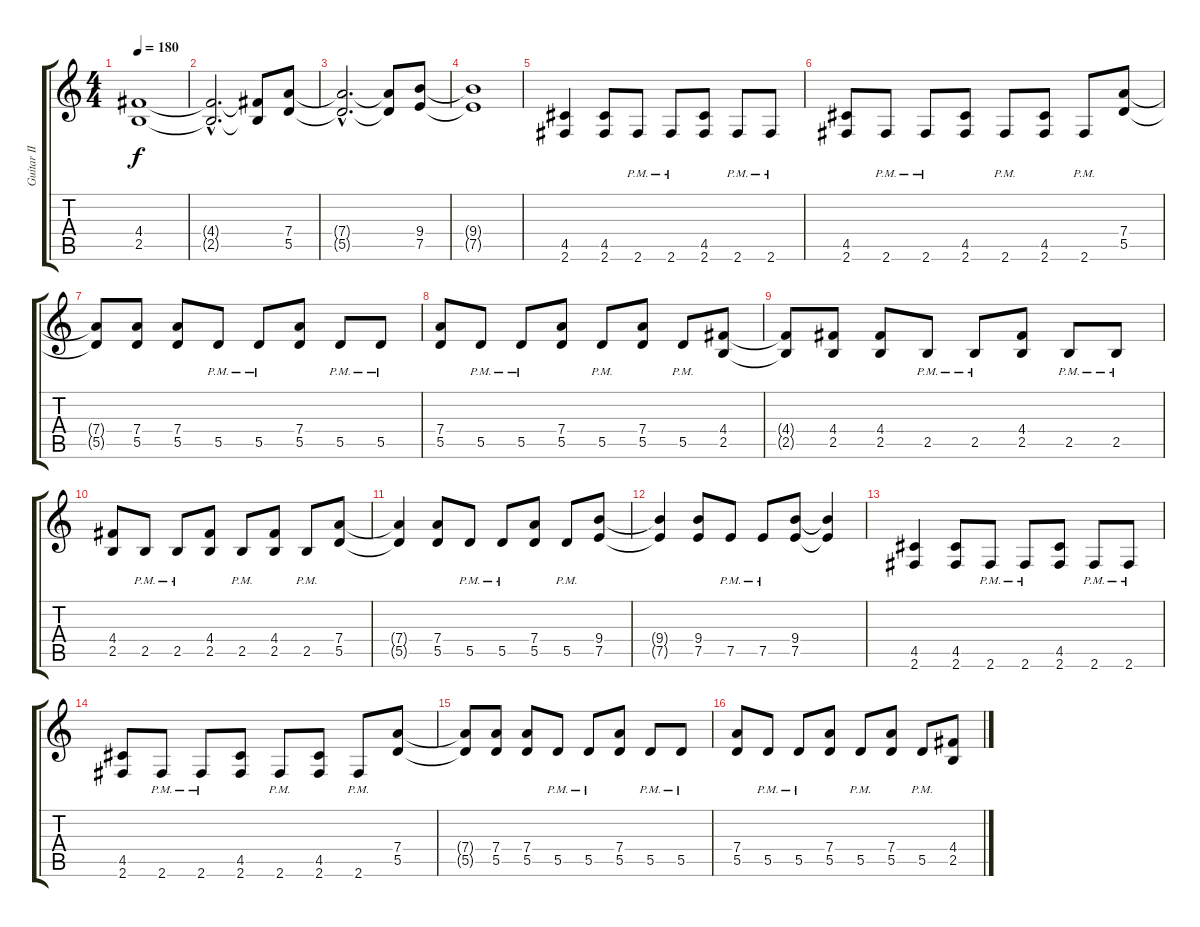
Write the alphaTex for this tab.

\track ("Guitar II" "Guitar II") {instrument distortionguitar}
\staff {score tabs}
\tuning (E4 B3 G3 D3 A2 E2) {hide}
\ts (4 4)
\tempo 180
\clef g2
\ks c
(4.4{t} 2.5{t}).1{dy f} |
(4.4{hac t} 2.5{hac t}).2{d} (4.4{t} 2.5{t}).8 (7.4 5.5).8 |
(7.4{hac t} 5.5{hac t}).2{d} (7.4{t} 5.5{t}).8 (9.4 7.5).8 |
(9.4{t} 7.5{t}).1 |
(4.5 2.6).4 (4.5 2.6).8 2.6{pm}.8 2.6{pm}.8 (4.5 2.6).8 2.6{pm}.8 2.6{pm}.8 |
(4.5 2.6).8 2.6{pm}.8 2.6{pm}.8 (4.5 2.6).8 2.6{pm}.8 (4.5 2.6).8 2.6{pm}.8 (7.4 5.5).8 |
(7.4{t} 5.5{t}).8 (7.4 5.5).8 (7.4 5.5).8 5.5{pm}.8 5.5{pm}.8 (7.4 5.5).8 5.5{pm}.8 5.5{pm}.8 |
(7.4 5.5).8 5.5{pm}.8 5.5{pm}.8 (7.4 5.5).8 5.5{pm}.8 (7.4 5.5).8 5.5{pm}.8 (4.4 2.5).8 |
(4.4{t} 2.5{t}).8 (4.4 2.5).8 (4.4 2.5).8 2.5{pm}.8 2.5{pm}.8 (4.4 2.5).8 2.5{pm}.8 2.5{pm}.8 |
(4.4 2.5).8 2.5{pm}.8 2.5{pm}.8 (4.4 2.5).8 2.5{pm}.8 (4.4 2.5).8 2.5{pm}.8 (7.4 5.5).8 |
(7.4{t} 5.5{t}).4 (7.4 5.5).8 5.5{pm}.8 5.5{pm}.8 (7.4 5.5).8 5.5{pm}.8 (9.4 7.5).8 |
(9.4{t} 7.5{t}).4 (9.4 7.5).8 7.5{pm}.8 7.5{pm}.8 (9.4 7.5).8 (9.4{t} 7.5{t}).4 |
(4.5 2.6).4 (4.5 2.6).8 2.6{pm}.8 2.6{pm}.8 (4.5 2.6).8 2.6{pm}.8 2.6{pm}.8 |
(4.5 2.6).8 2.6{pm}.8 2.6{pm}.8 (4.5 2.6).8 2.6{pm}.8 (4.5 2.6).8 2.6{pm}.8 (7.4 5.5).8 |
(7.4{t} 5.5{t}).8 (7.4 5.5).8 (7.4 5.5).8 5.5{pm}.8 5.5{pm}.8 (7.4 5.5).8 5.5{pm}.8 5.5{pm}.8 |
(7.4 5.5).8 5.5{pm}.8 5.5{pm}.8 (7.4 5.5).8 5.5{pm}.8 (7.4 5.5).8 5.5{pm}.8 (4.4 2.5).8
